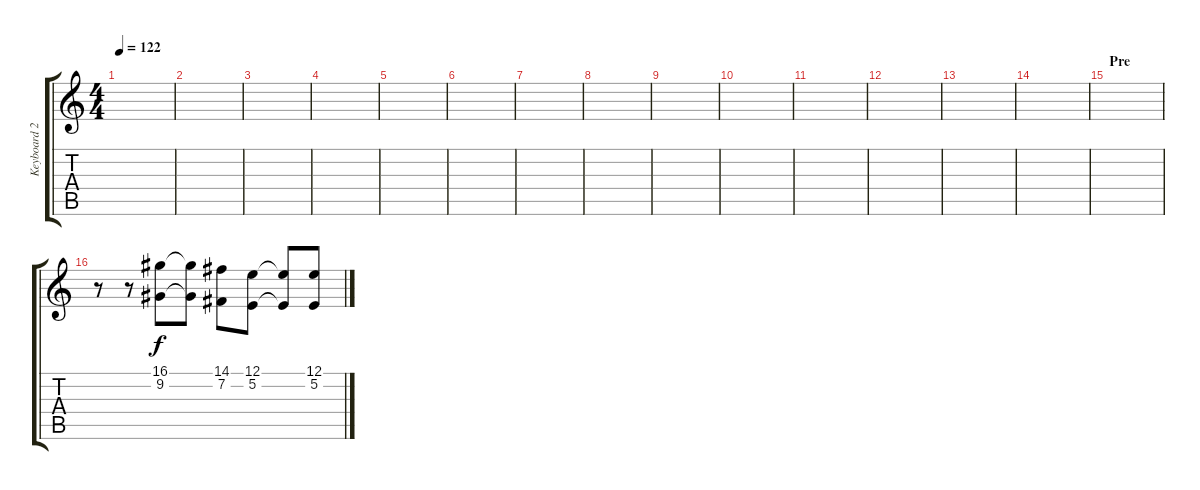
\track ("Keyboard 2" "Keyboard 2") {instrument lead1square}
\staff {score tabs}
\tuning (E4 B3 G3 D3 A2 E2) {hide}
\ts (4 4)
\tempo 122
\clef g2
\ks c
|
|
|
|
|
|
|
|
|
|
|
|
|
|
\section ("" "Pre")
|
r.8 r.8 (16.1 9.2).8 (16.1{t} 9.2{t}).8 (14.1 7.2).8 (12.1 5.2).8 (12.1{t} 5.2{t}).8 (12.1 5.2).8
